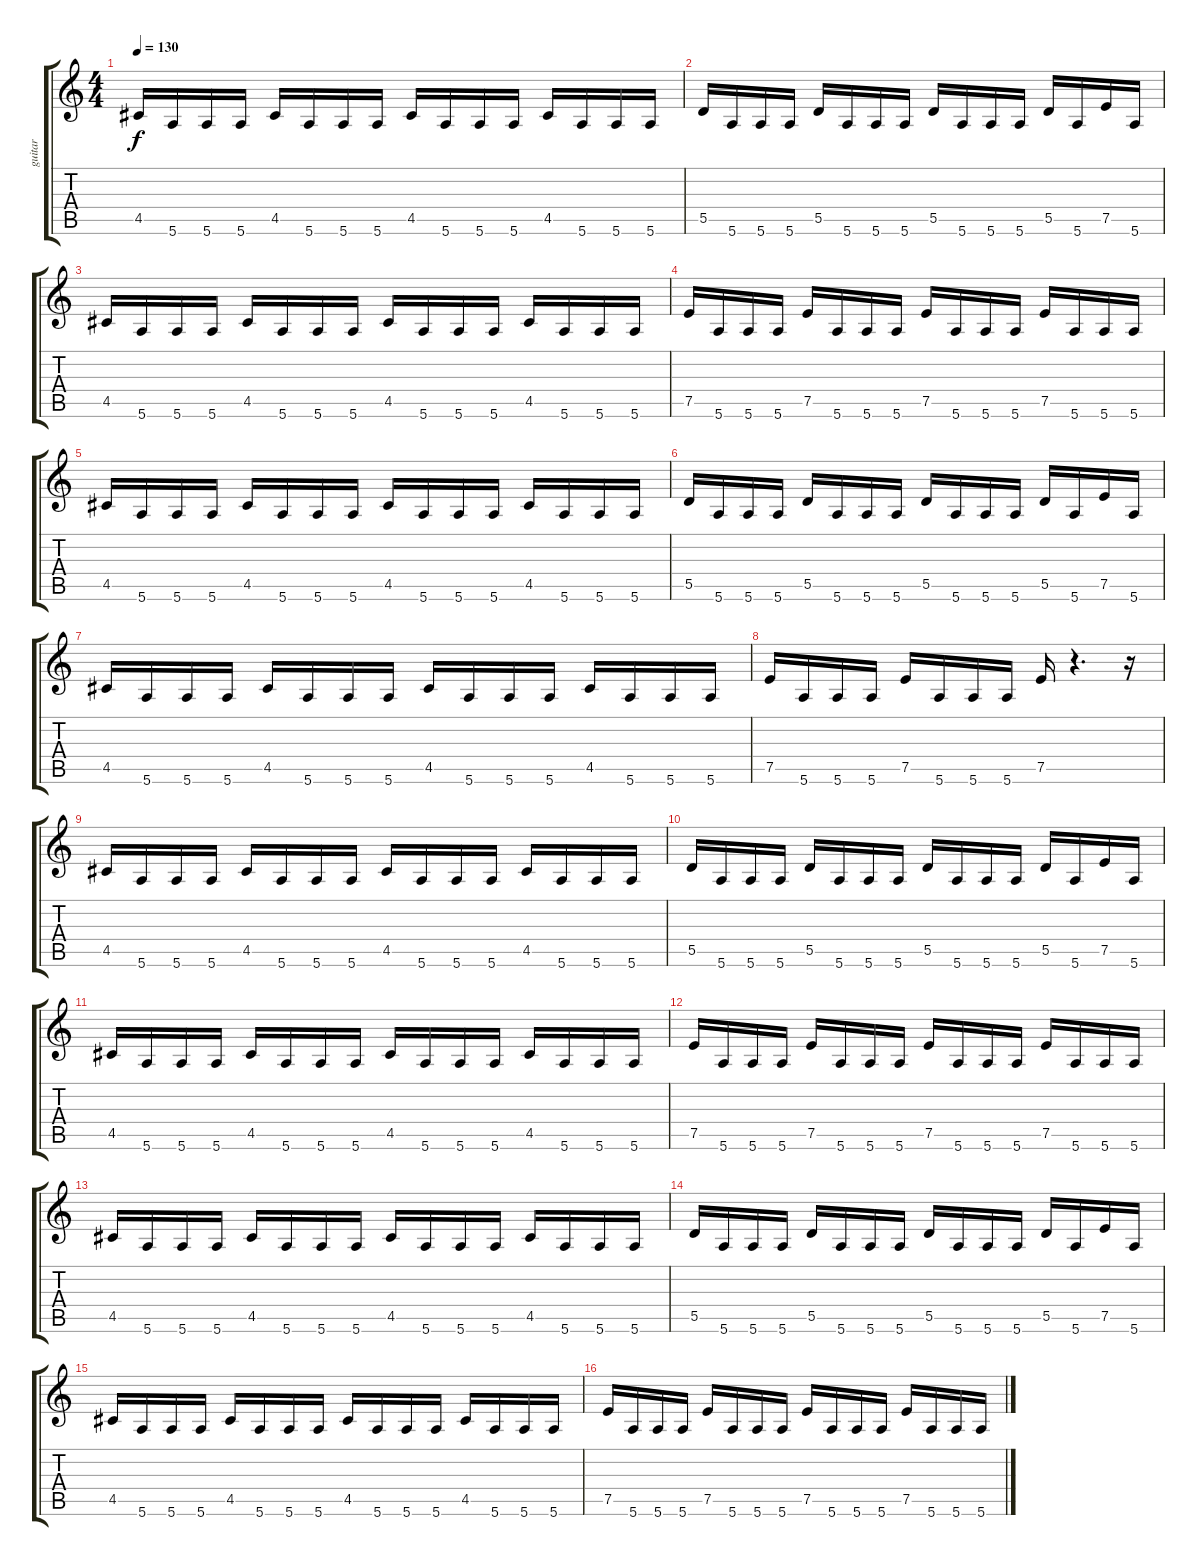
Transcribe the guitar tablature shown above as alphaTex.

\track ("guitar" "guitar") {instrument distortionguitar}
\staff {score tabs}
\tuning (E4 B3 G3 D3 A2 E2) {hide}
\ts (4 4)
\tempo 130
\clef g2
\ks c
4.5.16{dy f} 5.6.16 5.6.16 5.6.16 4.5.16 5.6.16 5.6.16 5.6.16 4.5.16 5.6.16 5.6.16 5.6.16 4.5.16 5.6.16 5.6.16 5.6.16 |
5.5.16 5.6.16 5.6.16 5.6.16 5.5.16 5.6.16 5.6.16 5.6.16 5.5.16 5.6.16 5.6.16 5.6.16 5.5.16 5.6.16 7.5.16 5.6.16 |
4.5.16 5.6.16 5.6.16 5.6.16 4.5.16 5.6.16 5.6.16 5.6.16 4.5.16 5.6.16 5.6.16 5.6.16 4.5.16 5.6.16 5.6.16 5.6.16 |
7.5.16 5.6.16 5.6.16 5.6.16 7.5.16 5.6.16 5.6.16 5.6.16 7.5.16 5.6.16 5.6.16 5.6.16 7.5.16 5.6.16 5.6.16 5.6.16 |
4.5.16 5.6.16 5.6.16 5.6.16 4.5.16 5.6.16 5.6.16 5.6.16 4.5.16 5.6.16 5.6.16 5.6.16 4.5.16 5.6.16 5.6.16 5.6.16 |
5.5.16 5.6.16 5.6.16 5.6.16 5.5.16 5.6.16 5.6.16 5.6.16 5.5.16 5.6.16 5.6.16 5.6.16 5.5.16 5.6.16 7.5.16 5.6.16 |
4.5.16 5.6.16 5.6.16 5.6.16 4.5.16 5.6.16 5.6.16 5.6.16 4.5.16 5.6.16 5.6.16 5.6.16 4.5.16 5.6.16 5.6.16 5.6.16 |
7.5.16 5.6.16 5.6.16 5.6.16 7.5.16 5.6.16 5.6.16 5.6.16 7.5.16 r.4{d} r.16 |
4.5.16 5.6.16 5.6.16 5.6.16 4.5.16 5.6.16 5.6.16 5.6.16 4.5.16 5.6.16 5.6.16 5.6.16 4.5.16 5.6.16 5.6.16 5.6.16 |
5.5.16 5.6.16 5.6.16 5.6.16 5.5.16 5.6.16 5.6.16 5.6.16 5.5.16 5.6.16 5.6.16 5.6.16 5.5.16 5.6.16 7.5.16 5.6.16 |
4.5.16 5.6.16 5.6.16 5.6.16 4.5.16 5.6.16 5.6.16 5.6.16 4.5.16 5.6.16 5.6.16 5.6.16 4.5.16 5.6.16 5.6.16 5.6.16 |
7.5.16 5.6.16 5.6.16 5.6.16 7.5.16 5.6.16 5.6.16 5.6.16 7.5.16 5.6.16 5.6.16 5.6.16 7.5.16 5.6.16 5.6.16 5.6.16 |
4.5.16 5.6.16 5.6.16 5.6.16 4.5.16 5.6.16 5.6.16 5.6.16 4.5.16 5.6.16 5.6.16 5.6.16 4.5.16 5.6.16 5.6.16 5.6.16 |
5.5.16 5.6.16 5.6.16 5.6.16 5.5.16 5.6.16 5.6.16 5.6.16 5.5.16 5.6.16 5.6.16 5.6.16 5.5.16 5.6.16 7.5.16 5.6.16 |
4.5.16 5.6.16 5.6.16 5.6.16 4.5.16 5.6.16 5.6.16 5.6.16 4.5.16 5.6.16 5.6.16 5.6.16 4.5.16 5.6.16 5.6.16 5.6.16 |
7.5.16 5.6.16 5.6.16 5.6.16 7.5.16 5.6.16 5.6.16 5.6.16 7.5.16 5.6.16 5.6.16 5.6.16 7.5.16 5.6.16 5.6.16 5.6.16
